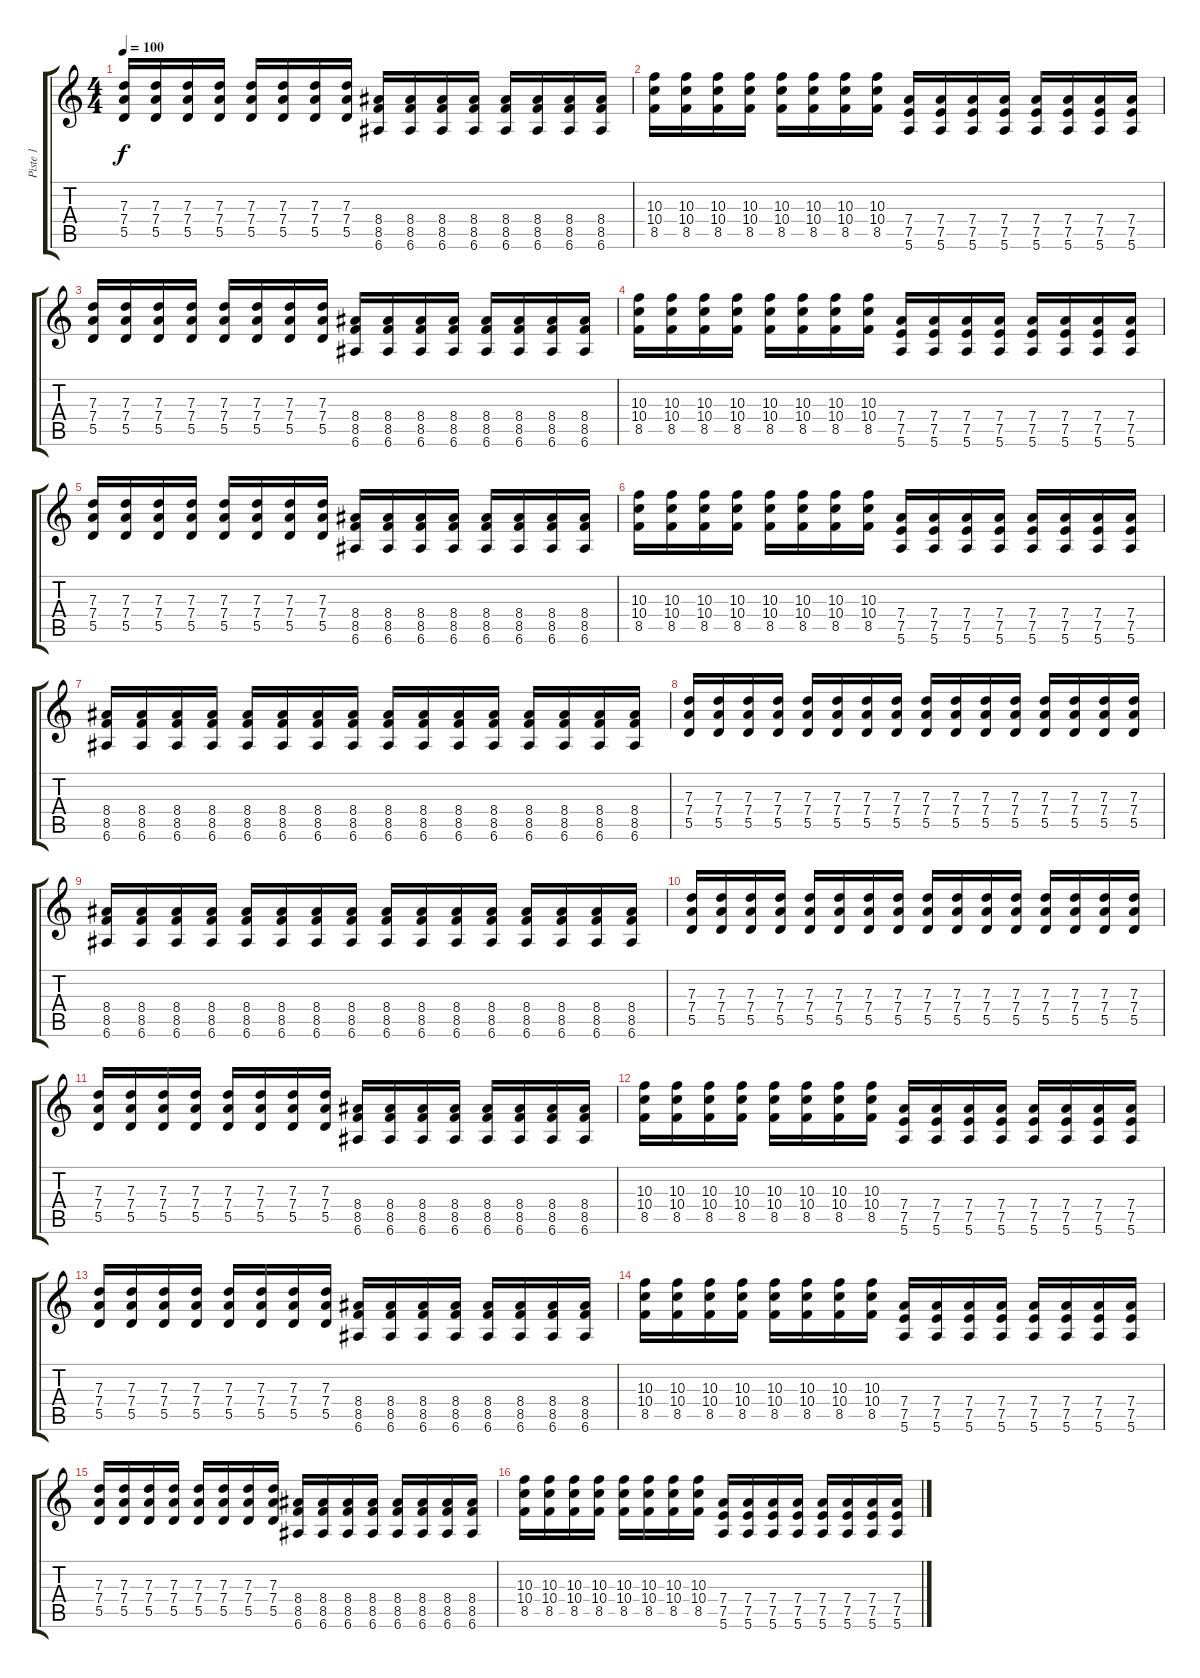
\track ("Piste 1" "Piste 1") {instrument distortionguitar}
\staff {score tabs}
\tuning (E4 B3 G3 D3 A2 E2) {hide}
\ts (4 4)
\tempo 100
\clef g2
\ks c
(7.3 7.4 5.5).16{dy f} (7.3 7.4 5.5).16 (7.3 7.4 5.5).16 (7.3 7.4 5.5).16 (7.3 7.4 5.5).16 (7.3 7.4 5.5).16 (7.3 7.4 5.5).16 (7.3 7.4 5.5).16 (8.4 8.5 6.6).16 (8.4 8.5 6.6).16 (8.4 8.5 6.6).16 (8.4 8.5 6.6).16 (8.4 8.5 6.6).16 (8.4 8.5 6.6).16 (8.4 8.5 6.6).16 (8.4 8.5 6.6).16 |
(10.3 10.4 8.5).16 (10.3 10.4 8.5).16 (10.3 10.4 8.5).16 (10.3 10.4 8.5).16 (10.3 10.4 8.5).16 (10.3 10.4 8.5).16 (10.3 10.4 8.5).16 (10.3 10.4 8.5).16 (7.4 7.5 5.6).16 (7.4 7.5 5.6).16 (7.4 7.5 5.6).16 (7.4 7.5 5.6).16 (7.4 7.5 5.6).16 (7.4 7.5 5.6).16 (7.4 7.5 5.6).16 (7.4 7.5 5.6).16 |
(7.3 7.4 5.5).16 (7.3 7.4 5.5).16 (7.3 7.4 5.5).16 (7.3 7.4 5.5).16 (7.3 7.4 5.5).16 (7.3 7.4 5.5).16 (7.3 7.4 5.5).16 (7.3 7.4 5.5).16 (8.4 8.5 6.6).16 (8.4 8.5 6.6).16 (8.4 8.5 6.6).16 (8.4 8.5 6.6).16 (8.4 8.5 6.6).16 (8.4 8.5 6.6).16 (8.4 8.5 6.6).16 (8.4 8.5 6.6).16 |
(10.3 10.4 8.5).16 (10.3 10.4 8.5).16 (10.3 10.4 8.5).16 (10.3 10.4 8.5).16 (10.3 10.4 8.5).16 (10.3 10.4 8.5).16 (10.3 10.4 8.5).16 (10.3 10.4 8.5).16 (7.4 7.5 5.6).16 (7.4 7.5 5.6).16 (7.4 7.5 5.6).16 (7.4 7.5 5.6).16 (7.4 7.5 5.6).16 (7.4 7.5 5.6).16 (7.4 7.5 5.6).16 (7.4 7.5 5.6).16 |
(7.3 7.4 5.5).16 (7.3 7.4 5.5).16 (7.3 7.4 5.5).16 (7.3 7.4 5.5).16 (7.3 7.4 5.5).16 (7.3 7.4 5.5).16 (7.3 7.4 5.5).16 (7.3 7.4 5.5).16 (8.4 8.5 6.6).16 (8.4 8.5 6.6).16 (8.4 8.5 6.6).16 (8.4 8.5 6.6).16 (8.4 8.5 6.6).16 (8.4 8.5 6.6).16 (8.4 8.5 6.6).16 (8.4 8.5 6.6).16 |
(10.3 10.4 8.5).16 (10.3 10.4 8.5).16 (10.3 10.4 8.5).16 (10.3 10.4 8.5).16 (10.3 10.4 8.5).16 (10.3 10.4 8.5).16 (10.3 10.4 8.5).16 (10.3 10.4 8.5).16 (7.4 7.5 5.6).16 (7.4 7.5 5.6).16 (7.4 7.5 5.6).16 (7.4 7.5 5.6).16 (7.4 7.5 5.6).16 (7.4 7.5 5.6).16 (7.4 7.5 5.6).16 (7.4 7.5 5.6).16 |
(8.4 8.5 6.6).16 (8.4 8.5 6.6).16 (8.4 8.5 6.6).16 (8.4 8.5 6.6).16 (8.4 8.5 6.6).16 (8.4 8.5 6.6).16 (8.4 8.5 6.6).16 (8.4 8.5 6.6).16 (8.4 8.5 6.6).16 (8.4 8.5 6.6).16 (8.4 8.5 6.6).16 (8.4 8.5 6.6).16 (8.4 8.5 6.6).16 (8.4 8.5 6.6).16 (8.4 8.5 6.6).16 (8.4 8.5 6.6).16 |
(7.3 7.4 5.5).16 (7.3 7.4 5.5).16 (7.3 7.4 5.5).16 (7.3 7.4 5.5).16 (7.3 7.4 5.5).16 (7.3 7.4 5.5).16 (7.3 7.4 5.5).16 (7.3 7.4 5.5).16 (7.3 7.4 5.5).16 (7.3 7.4 5.5).16 (7.3 7.4 5.5).16 (7.3 7.4 5.5).16 (7.3 7.4 5.5).16 (7.3 7.4 5.5).16 (7.3 7.4 5.5).16 (7.3 7.4 5.5).16 |
(8.4 8.5 6.6).16 (8.4 8.5 6.6).16 (8.4 8.5 6.6).16 (8.4 8.5 6.6).16 (8.4 8.5 6.6).16 (8.4 8.5 6.6).16 (8.4 8.5 6.6).16 (8.4 8.5 6.6).16 (8.4 8.5 6.6).16 (8.4 8.5 6.6).16 (8.4 8.5 6.6).16 (8.4 8.5 6.6).16 (8.4 8.5 6.6).16 (8.4 8.5 6.6).16 (8.4 8.5 6.6).16 (8.4 8.5 6.6).16 |
(7.3 7.4 5.5).16 (7.3 7.4 5.5).16 (7.3 7.4 5.5).16 (7.3 7.4 5.5).16 (7.3 7.4 5.5).16 (7.3 7.4 5.5).16 (7.3 7.4 5.5).16 (7.3 7.4 5.5).16 (7.3 7.4 5.5).16 (7.3 7.4 5.5).16 (7.3 7.4 5.5).16 (7.3 7.4 5.5).16 (7.3 7.4 5.5).16 (7.3 7.4 5.5).16 (7.3 7.4 5.5).16 (7.3 7.4 5.5).16 |
(7.3 7.4 5.5).16 (7.3 7.4 5.5).16 (7.3 7.4 5.5).16 (7.3 7.4 5.5).16 (7.3 7.4 5.5).16 (7.3 7.4 5.5).16 (7.3 7.4 5.5).16 (7.3 7.4 5.5).16 (8.4 8.5 6.6).16 (8.4 8.5 6.6).16 (8.4 8.5 6.6).16 (8.4 8.5 6.6).16 (8.4 8.5 6.6).16 (8.4 8.5 6.6).16 (8.4 8.5 6.6).16 (8.4 8.5 6.6).16 |
(10.3 10.4 8.5).16 (10.3 10.4 8.5).16 (10.3 10.4 8.5).16 (10.3 10.4 8.5).16 (10.3 10.4 8.5).16 (10.3 10.4 8.5).16 (10.3 10.4 8.5).16 (10.3 10.4 8.5).16 (7.4 7.5 5.6).16 (7.4 7.5 5.6).16 (7.4 7.5 5.6).16 (7.4 7.5 5.6).16 (7.4 7.5 5.6).16 (7.4 7.5 5.6).16 (7.4 7.5 5.6).16 (7.4 7.5 5.6).16 |
(7.3 7.4 5.5).16 (7.3 7.4 5.5).16 (7.3 7.4 5.5).16 (7.3 7.4 5.5).16 (7.3 7.4 5.5).16 (7.3 7.4 5.5).16 (7.3 7.4 5.5).16 (7.3 7.4 5.5).16 (8.4 8.5 6.6).16 (8.4 8.5 6.6).16 (8.4 8.5 6.6).16 (8.4 8.5 6.6).16 (8.4 8.5 6.6).16 (8.4 8.5 6.6).16 (8.4 8.5 6.6).16 (8.4 8.5 6.6).16 |
(10.3 10.4 8.5).16 (10.3 10.4 8.5).16 (10.3 10.4 8.5).16 (10.3 10.4 8.5).16 (10.3 10.4 8.5).16 (10.3 10.4 8.5).16 (10.3 10.4 8.5).16 (10.3 10.4 8.5).16 (7.4 7.5 5.6).16 (7.4 7.5 5.6).16 (7.4 7.5 5.6).16 (7.4 7.5 5.6).16 (7.4 7.5 5.6).16 (7.4 7.5 5.6).16 (7.4 7.5 5.6).16 (7.4 7.5 5.6).16 |
(7.3 7.4 5.5).16 (7.3 7.4 5.5).16 (7.3 7.4 5.5).16 (7.3 7.4 5.5).16 (7.3 7.4 5.5).16 (7.3 7.4 5.5).16 (7.3 7.4 5.5).16 (7.3 7.4 5.5).16 (8.4 8.5 6.6).16 (8.4 8.5 6.6).16 (8.4 8.5 6.6).16 (8.4 8.5 6.6).16 (8.4 8.5 6.6).16 (8.4 8.5 6.6).16 (8.4 8.5 6.6).16 (8.4 8.5 6.6).16 |
(10.3 10.4 8.5).16 (10.3 10.4 8.5).16 (10.3 10.4 8.5).16 (10.3 10.4 8.5).16 (10.3 10.4 8.5).16 (10.3 10.4 8.5).16 (10.3 10.4 8.5).16 (10.3 10.4 8.5).16 (7.4 7.5 5.6).16 (7.4 7.5 5.6).16 (7.4 7.5 5.6).16 (7.4 7.5 5.6).16 (7.4 7.5 5.6).16 (7.4 7.5 5.6).16 (7.4 7.5 5.6).16 (7.4 7.5 5.6).16
